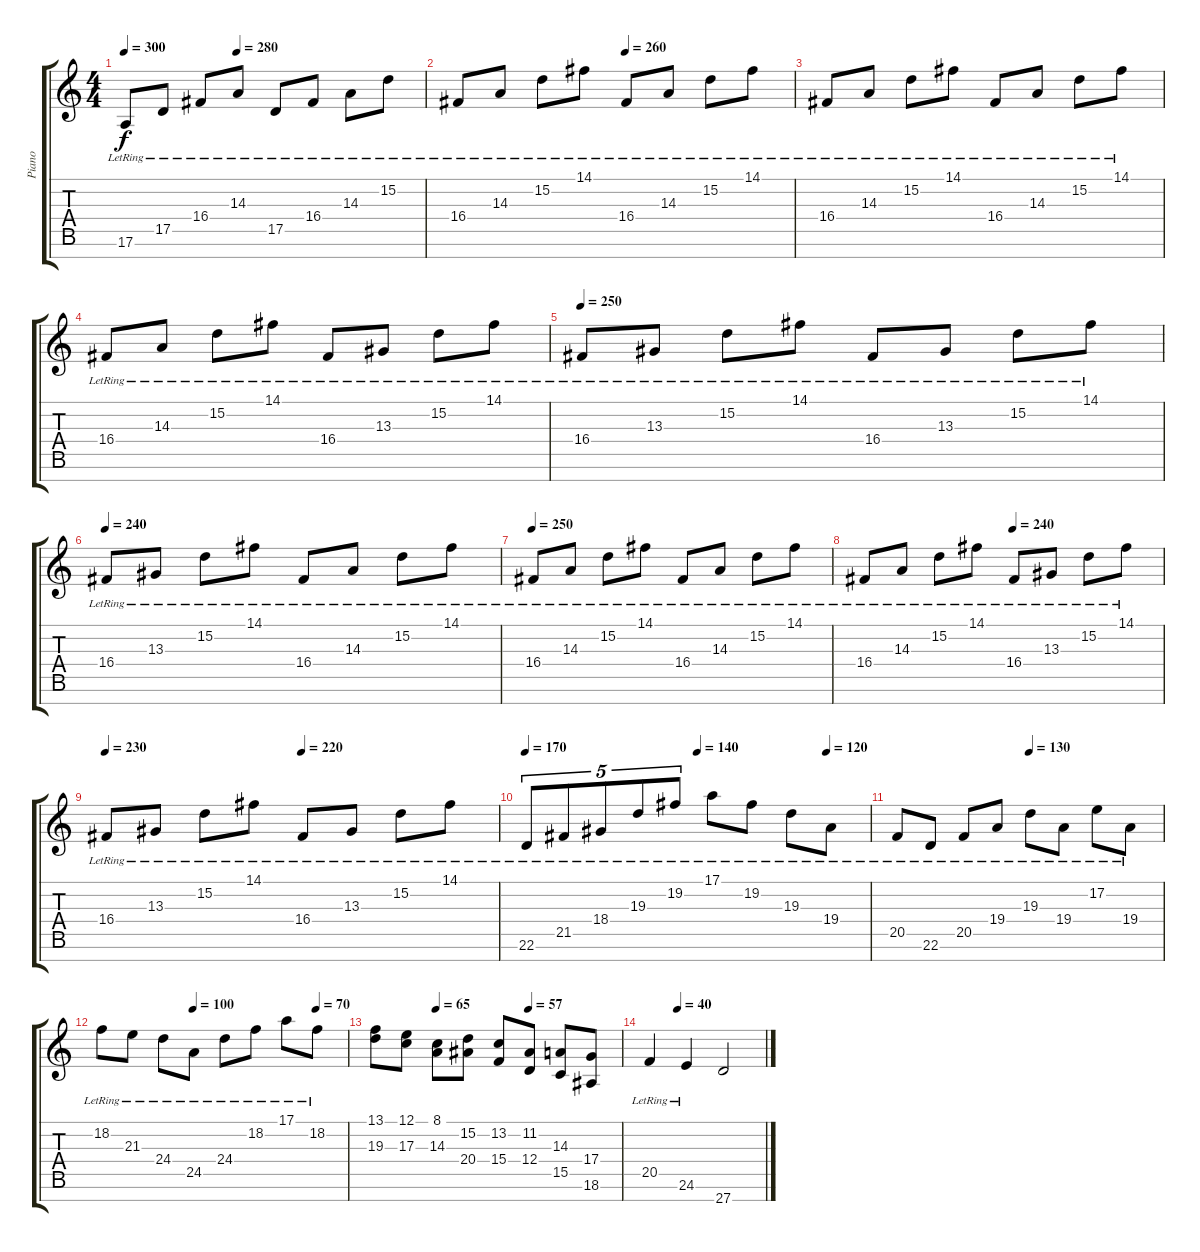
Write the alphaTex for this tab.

\track ("Piano" "Piano") {instrument acousticgrandpiano}
\staff {score tabs}
\tuning (E4 B3 G3 D3 A2 E2 B1) {hide}
\ts (4 4)
\tempo 300
\tempo (280 0.375)
\clef g2
\ks c
17.6{lr}.8{dy f} 17.5{lr}.8 16.4{lr}.8 14.3{lr}.8 17.5{lr}.8 16.4{lr}.8 14.3{lr}.8 15.2{lr}.8 |
\tempo (260 0.5)
16.4{lr}.8 14.3{lr}.8 15.2{lr}.8 14.1{lr}.8 16.4{lr}.8 14.3{lr}.8 15.2{lr}.8 14.1{lr}.8 |
16.4{lr}.8 14.3{lr}.8 15.2{lr}.8 14.1{lr}.8 16.4{lr}.8 14.3{lr}.8 15.2{lr}.8 14.1{lr}.8 |
16.4{lr}.8 14.3{lr}.8 15.2{lr}.8 14.1{lr}.8 16.4{lr}.8 13.3{lr}.8 15.2{lr}.8 14.1{lr}.8 |
\tempo 250
16.4{lr}.8 13.3{lr}.8 15.2{lr}.8 14.1{lr}.8 16.4{lr}.8 13.3{lr}.8 15.2{lr}.8 14.1{lr}.8 |
\tempo 240
16.4{lr}.8 13.3{lr}.8 15.2{lr}.8 14.1{lr}.8 16.4{lr}.8 14.3{lr}.8 15.2{lr}.8 14.1{lr}.8 |
\tempo 250
16.4{lr}.8 14.3{lr}.8 15.2{lr}.8 14.1{lr}.8 16.4{lr}.8 14.3{lr}.8 15.2{lr}.8 14.1{lr}.8 |
\tempo (240 0.5)
16.4{lr}.8 14.3{lr}.8 15.2{lr}.8 14.1{lr}.8 16.4{lr}.8 13.3{lr}.8 15.2{lr}.8 14.1{lr}.8 |
\tempo 230
\tempo (220 0.5)
16.4{lr}.8 13.3{lr}.8 15.2{lr}.8 14.1{lr}.8 16.4{lr}.8 13.3{lr}.8 15.2{lr}.8 14.1{lr}.8 |
\tempo 170
\tempo (140 0.5)
\tempo (120 0.875)
22.6{lr}.8{tu (5 4)} 21.5{lr}.8{tu (5 4)} 18.4{lr}.8{tu (5 4)} 19.3{lr}.8{tu (5 4)} 19.2{lr}.8{tu (5 4)} 17.1{lr}.8 19.2{lr}.8 19.3{lr}.8 19.4{lr}.8 |
\tempo (130 0.5)
20.5{lr}.8 22.6{lr}.8 20.5{lr}.8 19.4{lr}.8 19.3{lr}.8 19.4{lr}.8 17.2{lr}.8 19.4{lr}.8 |
\tempo (100 0.375)
\tempo (70 0.875)
18.2{lr}.8 21.3{lr}.8 24.4{lr}.8 24.5{lr}.8 24.4{lr}.8 18.2{lr}.8 17.1{lr}.8 18.2{lr}.8 |
\tempo (65 0.25)
\tempo (57 0.625)
(13.1 19.3).8 (12.1 17.3).8 (8.1 14.3).8 (15.2 20.4).8 (13.2 15.4).8 (11.2 12.4).8 (14.3 15.5).8 (17.4 18.6).8 |
\tempo (40 0.25)
20.5{lr}.4 24.6{lr}.4 27.7.2
